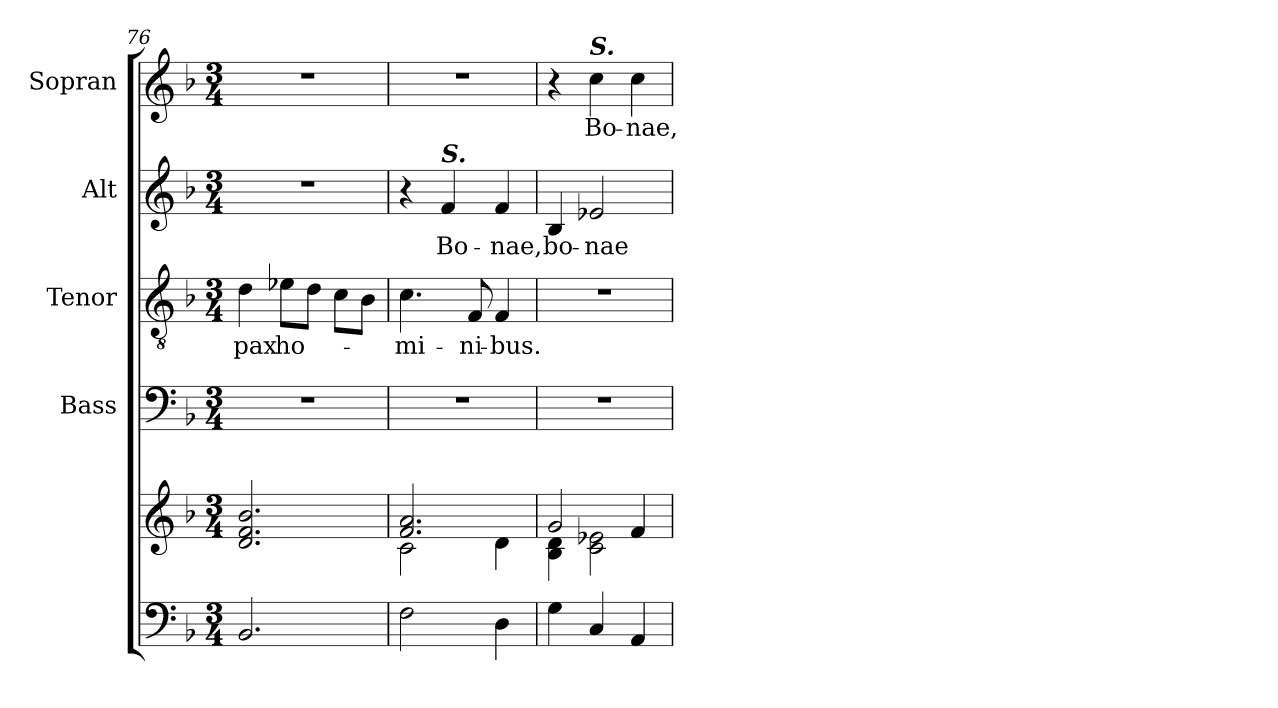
**kern	**kern	**kern	**kern	**text	**kern	**text	**kern	**text
*part5	*part5	*part4	*part3	*part3	*part2	*part2	*part1	*part1
*staff6	*staff5	*staff4	*staff3	*staff3	*staff2	*staff2	*staff1	*staff1
*	*	*I"Bass	*I"Tenor	*	*I"Alt	*	*I"Sopran	*
*	*	*I'B.	*I'T.	*	*I'A.	*	*I'S.	*
*clefF4	*clefG2	*clefF4	*clefGv2	*	*clefG2	*	*clefG2	*
*k[b-]	*k[b-]	*k[b-]	*k[b-]	*	*k[b-]	*	*k[b-]	*
*F:	*F:	*F:	*F:	*	*F:	*	*F:	*
*M3/4	*M3/4	*M3/4	*M3/4	*	*M3/4	*	*M3/4	*
=76	=76	=76	=76	=76	=76	=76	=76	=76
!	!	!	!	!LO:LY:b	!	!	!	!
2.BB-/	2.d/ 2.f/ 2.b-/	2.r	4d\	pax	2.r	.	2.r	.
!	!	!	!	!LO:LY:b	!	!	!	!
.	.	.	8e-X\L	ho-	.	.	.	.
.	.	.	8d\J	.	.	.	.	.
.	.	.	8c\L	.	.	.	.	.
.	.	.	8B-\J	.	.	.	.	.
=77	=77	=77	=77	=77	=77	=77	=77	=77
*	*^	*	*	*	*	*	*	*
!	!	!	!	!	!LO:LY:b	!	!	!	!
2F\	2.f/ 2.a/	2c\	2.r	4.c\	-mi-	4r	.	2.r	.
!	!	!	!	!	!	!LO:TX:a:Bi:t=S.	!	!	!
!	!	!	!	!	!	!	!LO:LY:b	!	!
.	.	.	.	.	.	4f/	Bo-	.	.
!	!	!	!	!	!LO:LY:b	!	!	!	!
.	.	.	.	8F/	-ni-	.	.	.	.
!	!	!	!	!	!LO:LY:b	!	!LO:LY:b	!	!
4D\	.	4d\	.	4F/	-bus.	4f/	-nae,	.	.
=78	=78	=78	=78	=78	=78	=78	=78	=78	=78
!	!	!	!	!	!	!	!LO:LY:b	!	!
4G\	2g/	4B-\ 4d\	2.r	2.r	.	4B-/	bo-	4r	.
!	!	!	!	!	!	!	!	!LO:TX:a:Bi:t=S.	!
!	!	!	!	!	!	!	!LO:LY:b	!	!LO:LY:b
4C/	.	2c\ 2e-X\	.	.	.	2e-X/	-nae	4cc\	Bo-
!	!	!	!	!	!	!	!	!	!LO:LY:b
4AA/	4f/	.	.	.	.	.	.	4cc\	-nae,
*	*v	*v	*	*	*	*	*	*	*
=	=	=	=	=	=	=	=	=
*-	*-	*-	*-	*-	*-	*-	*-	*-
